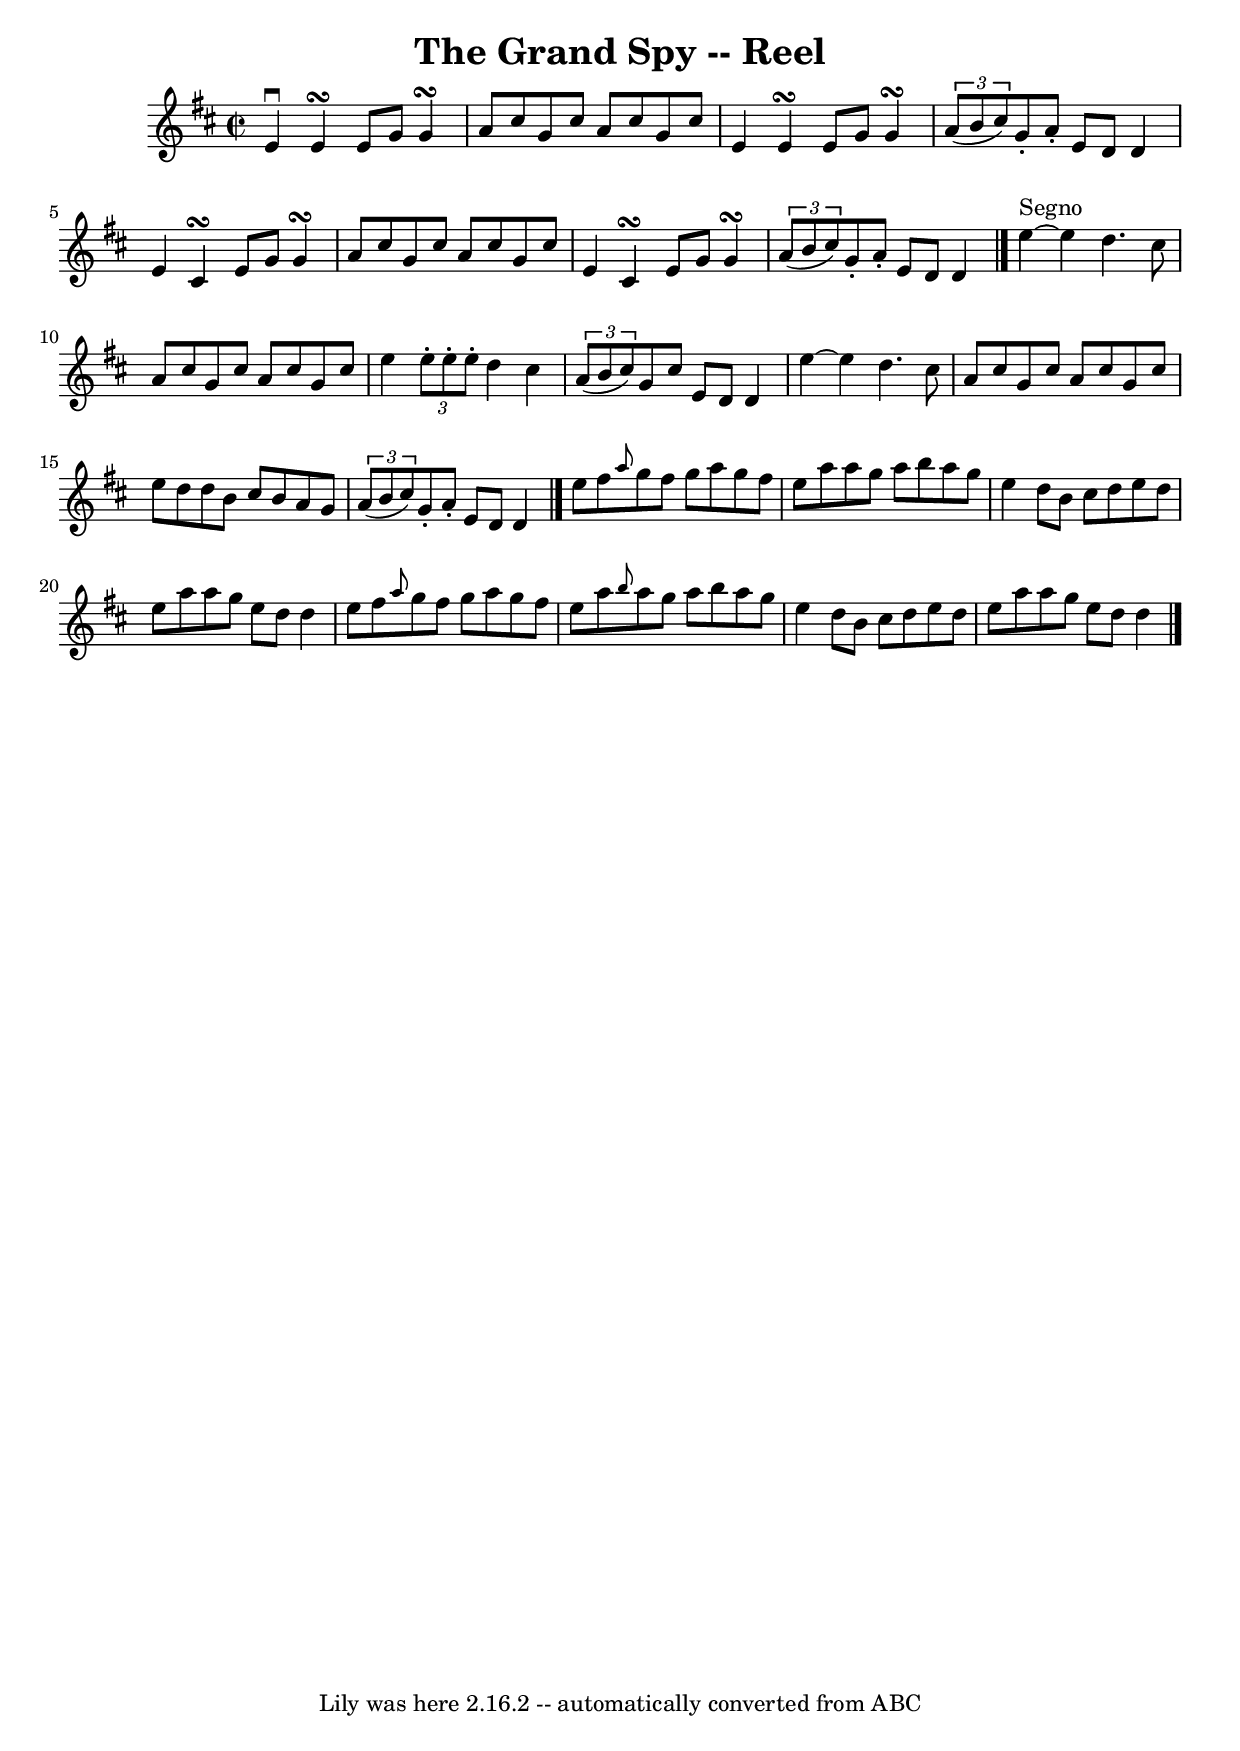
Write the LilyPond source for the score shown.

\version "2.7.40"
\include "Mammoth.ily"
\header {
	%% book = "Ryan's Mammoth Collection"
	crossRefNumber = "1"
	footnotes = "\\\\173\\\\This tune sounds better with 0 sharps, the book has 2."
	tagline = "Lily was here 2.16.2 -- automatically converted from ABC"
	title = "The Grand Spy -- Reel"
}
voicedefault =  {


\override Staff.TimeSignature #'style = #'C
 \time 2/2 \key d \major e'4^\downbow e'4\turn e'8 g'8 g'4\turn   
 |
 a'8 cis''8 g'8 cis''8 a'8 cis''8 g'8 cis''8    
|
 e'4 e'4\turn e'8 g'8 g'4\turn    |
   \times 2/3 { 
 a'8 (b'8 cis''8) } g'8 -. a'8 -. e'8 d'8 d'4    |
 
 e'4 cis'4\turn e'8 g'8 g'4\turn    |
 a'8 cis''8    
g'8 cis''8 a'8 cis''8 g'8 cis''8    |
 e'4 cis'4 
\turn e'8 g'8 g'4\turn    |
   \times 2/3 { a'8 (b'8    
cis''8) } g'8 -. a'8 -. e'8 d'8 d'4    \bar "|." e''4 
^"Segno"  ~ e''4 d''4. cis''8    |
 a'8 cis''8 g'8    
cis''8 a'8 cis''8 g'8 cis''8    |
 e''4  \times 2/3 {   
e''8 -. e''8 -. e''8 -. } d''4 cis''4    |
   \times 2/3 { a'8 
(b'8 cis''8) } g'8 cis''8 e'8 d'8 d'4    |
     
e''4   ~ e''4 d''4. cis''8    |
 a'8 cis''8 g'8    
cis''8 a'8 cis''8 g'8 cis''8    |
 e''8 d''8 d''8    
b'8 cis''8 b'8 a'8 g'8    |
   \times 2/3 { a'8 (b'8    
cis''8) } g'8 -. a'8 -. e'8 d'8 d'4    \bar "|." e''8    
fis''8  \grace { a''8  } g''8 fis''8 g''8 a''8 g''8 fis''8  
  |
 e''8 a''8 a''8 g''8 a''8 b''8 a''8 g''8    
|
 e''4 d''8 b'8 cis''8 d''8 e''8 d''8    |
   
e''8 a''8 a''8 g''8 e''8 d''8 d''4    |
 e''8    
fis''8  \grace { a''8  } g''8 fis''8 g''8 a''8 g''8 fis''8  
  |
 e''8 a''8  \grace { b''8  } a''8 g''8 a''8 b''8   
 a''8 g''8    |
 e''4 d''8 b'8 cis''8 d''8 e''8    
d''8    |
 e''8 a''8 a''8 g''8 e''8 d''8 d''4      
\bar "|."   
}

\score{
    <<

	\context Staff="default"
	{
	    \voicedefault 
	}

    >>
	\layout {
	}
	\midi {}
}
